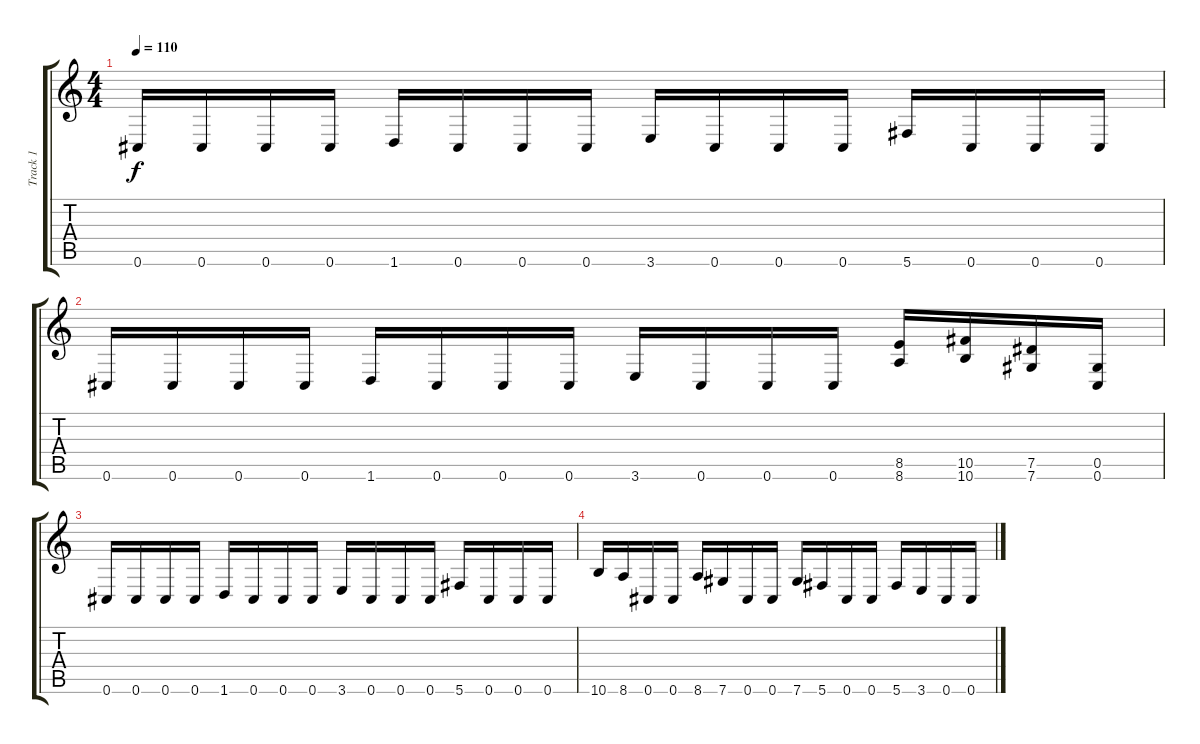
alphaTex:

\track ("Track 1" "Track 1") {instrument distortionguitar}
\staff {score tabs}
\tuning (Eb4 Bb3 Gb3 Db3 Ab2 Db2) {hide}
\ts (4 4)
\tempo 110
\clef g2
\ks c
0.6.16{dy f} 0.6.16 0.6.16 0.6.16 1.6.16 0.6.16 0.6.16 0.6.16 3.6.16 0.6.16 0.6.16 0.6.16 5.6.16 0.6.16 0.6.16 0.6.16 |
0.6.16 0.6.16 0.6.16 0.6.16 1.6.16 0.6.16 0.6.16 0.6.16 3.6.16 0.6.16 0.6.16 0.6.16 (8.5 8.6).16 (10.5 10.6).16 (7.5 7.6).16 (0.5 0.6).16 |
0.6.16 0.6.16 0.6.16 0.6.16 1.6.16 0.6.16 0.6.16 0.6.16 3.6.16 0.6.16 0.6.16 0.6.16 5.6.16 0.6.16 0.6.16 0.6.16 |
10.6.16 8.6.16 0.6.16 0.6.16 8.6.16 7.6.16 0.6.16 0.6.16 7.6.16 5.6.16 0.6.16 0.6.16 5.6.16 3.6.16 0.6.16 0.6.16
